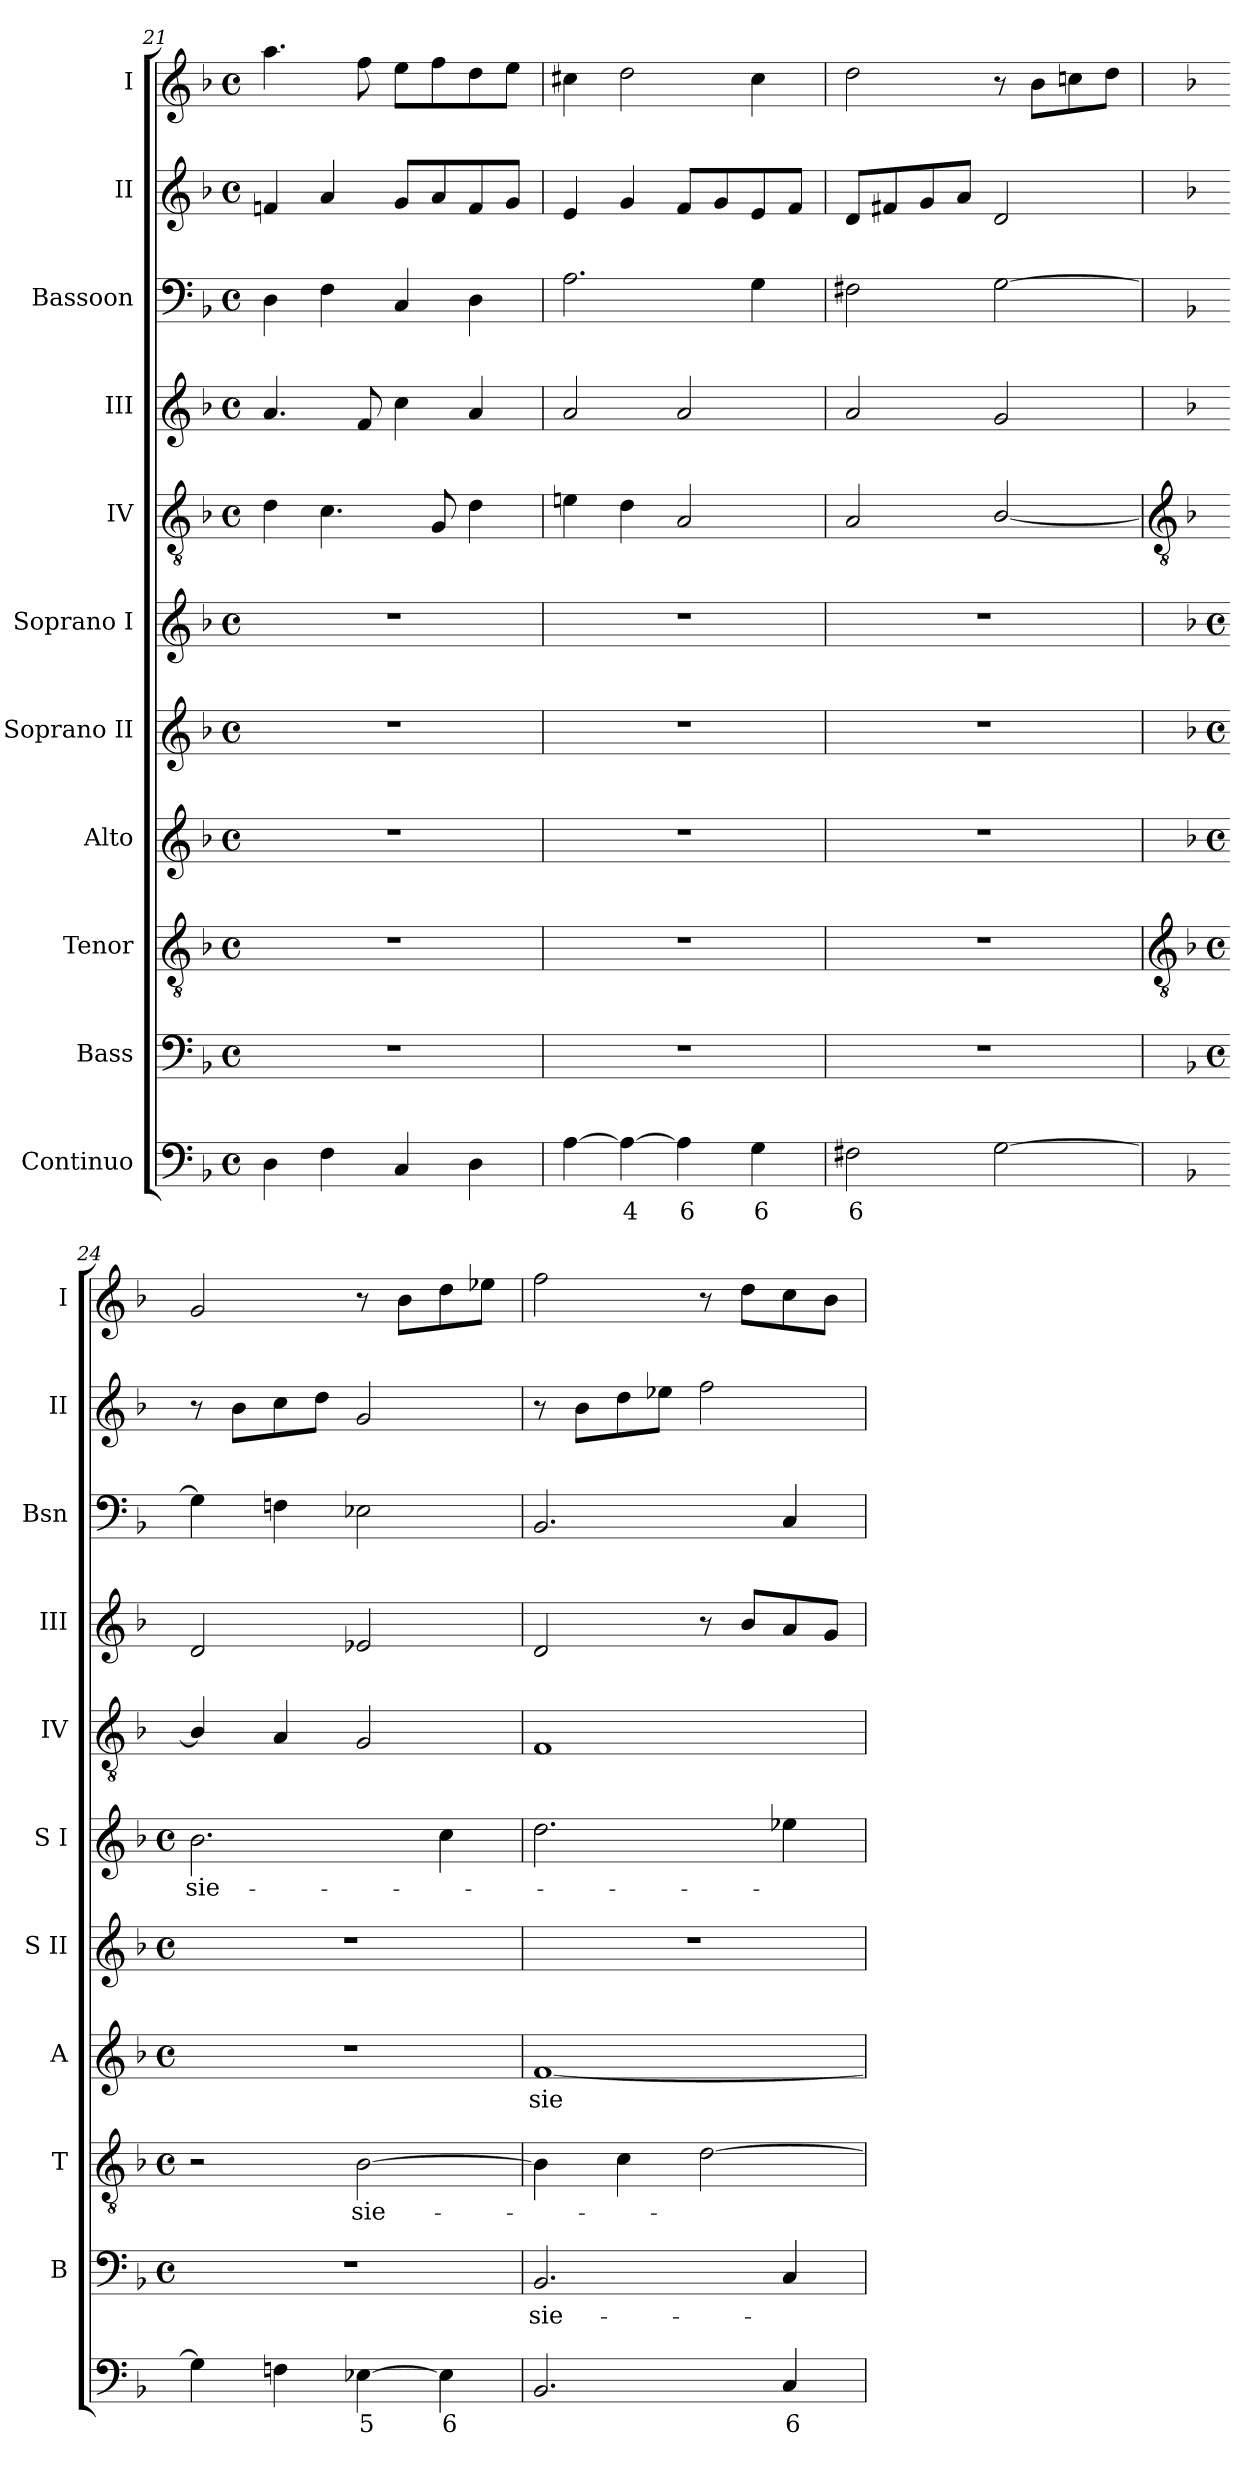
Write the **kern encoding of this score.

**kern	**text	**kern	**text	**kern	**text	**kern	**text	**kern	**kern	**text	**kern	**kern	**kern	**kern	**kern
*part11	*part11	*part10	*part10	*part9	*part9	*part8	*part8	*part7	*part6	*part6	*part5	*part4	*part3	*part2	*part1
*staff11	*staff11	*staff10	*staff10	*staff9	*staff9	*staff8	*staff8	*staff7	*staff6	*staff6	*staff5	*staff4	*staff3	*staff2	*staff1
*I"Continuo	*	*I"Bass	*	*I"Tenor	*	*I"Alto	*	*I"Soprano II	*I"Soprano I	*	*I"IV	*I"III	*I"Bassoon	*I"II	*I"I
*	*	*I'B	*	*I'T	*	*I'A	*	*I'S II	*I'S I	*	*I'IV	*I'III	*I'Bsn	*I'II	*I'I
*clefF4	*	*clefF4	*	*clefGv2	*	*clefG2	*	*clefG2	*clefG2	*	*clefGv2	*clefG2	*clefF4	*clefG2	*clefG2
*k[b-]	*	*k[b-]	*	*k[b-]	*	*k[b-]	*	*k[b-]	*k[b-]	*	*k[b-]	*k[b-]	*k[b-]	*k[b-]	*k[b-]
*F:	*	*F:	*	*F:	*	*F:	*	*F:	*F:	*	*F:	*F:	*F:	*F:	*F:
*M4/4	*	*M4/4	*	*M4/4	*	*M4/4	*	*M4/4	*M4/4	*	*M4/4	*M4/4	*M4/4	*M4/4	*M4/4
*met(c)	*	*met(c)	*	*met(c)	*	*met(c)	*	*met(c)	*met(c)	*	*met(c)	*met(c)	*met(c)	*met(c)	*met(c)
=21	=21	=21	=21	=21	=21	=21	=21	=21	=21	=21	=21	=21	=21	=21	=21
4D	.	1r	.	1r	.	1r	.	1r	1r	.	4d	4.a	4D	4fn	4.aa
4F	.	.	.	.	.	.	.	.	.	.	4.c	.	4F	4a	.
.	.	.	.	.	.	.	.	.	.	.	.	8f	.	.	8ff
4C	.	.	.	.	.	.	.	.	.	.	.	4cc	4C	8gL	8eeL
.	.	.	.	.	.	.	.	.	.	.	8G	.	.	8a	8ff
4D	.	.	.	.	.	.	.	.	.	.	4d	4a	4D	8f	8dd
.	.	.	.	.	.	.	.	.	.	.	.	.	.	8gJ	8eeJ
=22	=22	=22	=22	=22	=22	=22	=22	=22	=22	=22	=22	=22	=22	=22	=22
[4A	.	1r	.	1r	.	1r	.	1r	1r	.	4en	2a	2.A	4e	4cc#X
!	!LO:LY:b	!	!	!	!	!	!	!	!	!	!	!	!	!	!
4A_	4	.	.	.	.	.	.	.	.	.	4d	.	.	4g	2dd
!	!LO:LY:b	!	!	!	!	!	!	!	!	!	!	!	!	!	!
4A]	6	.	.	.	.	.	.	.	.	.	2A	2a	.	8fL	.
.	.	.	.	.	.	.	.	.	.	.	.	.	.	8g	.
!	!LO:LY:b	!	!	!	!	!	!	!	!	!	!	!	!	!	!
4G	6	.	.	.	.	.	.	.	.	.	.	.	4G	8e	4cc#
.	.	.	.	.	.	.	.	.	.	.	.	.	.	8fJ	.
=23	=23	=23	=23	=23	=23	=23	=23	=23	=23	=23	=23	=23	=23	=23	=23
!	!LO:LY:b	!	!	!	!	!	!	!	!	!	!	!	!	!	!
2F#X	6	1r	.	1r	.	1r	.	1r	1r	.	2A	2a	2F#X	8dL	2dd
.	.	.	.	.	.	.	.	.	.	.	.	.	.	8f#X	.
.	.	.	.	.	.	.	.	.	.	.	.	.	.	8g	.
.	.	.	.	.	.	.	.	.	.	.	.	.	.	8aJ	.
[2G	.	.	.	.	.	.	.	.	.	.	[2B-/	2g	[2G	2d	8r
.	.	.	.	.	.	.	.	.	.	.	.	.	.	.	8b-L
.	.	.	.	.	.	.	.	.	.	.	.	.	.	.	8ccn
.	.	.	.	.	.	.	.	.	.	.	.	.	.	.	8ddJ
!!LO:LB:g=z
=24	=24	=24	=24	=24	=24	=24	=24	=24	=24	=24	=24	=24	=24	=24	=24
*	*	*	*	*clefGv2	*	*	*	*	*	*	*clefGv2	*	*	*	*
*	*	*k[b-]	*	*k[b-]	*	*k[b-]	*	*k[b-]	*k[b-]	*	*	*	*	*	*
*	*	*F:	*	*F:	*	*F:	*	*F:	*F:	*	*	*	*	*	*
*	*	*M4/4	*	*M4/4	*	*M4/4	*	*M4/4	*M4/4	*	*	*	*	*	*
*	*	*met(c)	*	*met(c)	*	*met(c)	*	*met(c)	*met(c)	*	*	*	*	*	*
!	!	!	!	!	!	!	!	!	!	!LO:LY:b	!	!	!	!	!
4G]	.	1r	.	2r	.	1r	.	1r	2.b-	sie-	4B-/]	2d	4G]	8r	2g
.	.	.	.	.	.	.	.	.	.	.	.	.	.	8b-L	.
4Fn	.	.	.	.	.	.	.	.	.	.	4A	.	4Fn	8cc	.
.	.	.	.	.	.	.	.	.	.	.	.	.	.	8ddJ	.
!	!LO:LY:b	!	!	!	!LO:LY:b	!	!	!	!	!	!	!	!	!	!
[4E-X	5	.	.	[2B-	sie-	.	.	.	.	.	2G	2e-X	2E-X	2g	8r
.	.	.	.	.	.	.	.	.	.	.	.	.	.	.	8b-L
!	!LO:LY:b	!	!	!	!	!	!	!	!	!	!	!	!	!	!
4E-]	6	.	.	.	.	.	.	.	4cc	.	.	.	.	.	8dd
.	.	.	.	.	.	.	.	.	.	.	.	.	.	.	8ee-XJ
=25	=25	=25	=25	=25	=25	=25	=25	=25	=25	=25	=25	=25	=25	=25	=25
!	!	!	!LO:LY:b	!	!	!	!LO:LY:b	!	!	!	!	!	!	!	!
2.BB-	.	2.BB-	sie-	4B-]	.	[1f	sie-	1r	2.dd	.	1F	2d	2.BB-	8r	2ff
.	.	.	.	.	.	.	.	.	.	.	.	.	.	8b-L	.
.	.	.	.	4c	.	.	.	.	.	.	.	.	.	8dd	.
.	.	.	.	.	.	.	.	.	.	.	.	.	.	8ee-XJ	.
.	.	.	.	[2d	.	.	.	.	.	.	.	8r	.	2ff	8r
.	.	.	.	.	.	.	.	.	.	.	.	8b-L	.	.	8ddL
!	!LO:LY:b	!	!	!	!	!	!	!	!	!	!	!	!	!	!
4C	6	4C	.	.	.	.	.	.	4ee-X	.	.	8a	4C	.	8cc
.	.	.	.	.	.	.	.	.	.	.	.	8gJ	.	.	8b-J
=	=	=	=	=	=	=	=	=	=	=	=	=	=	=	=
*-	*-	*-	*-	*-	*-	*-	*-	*-	*-	*-	*-	*-	*-	*-	*-
